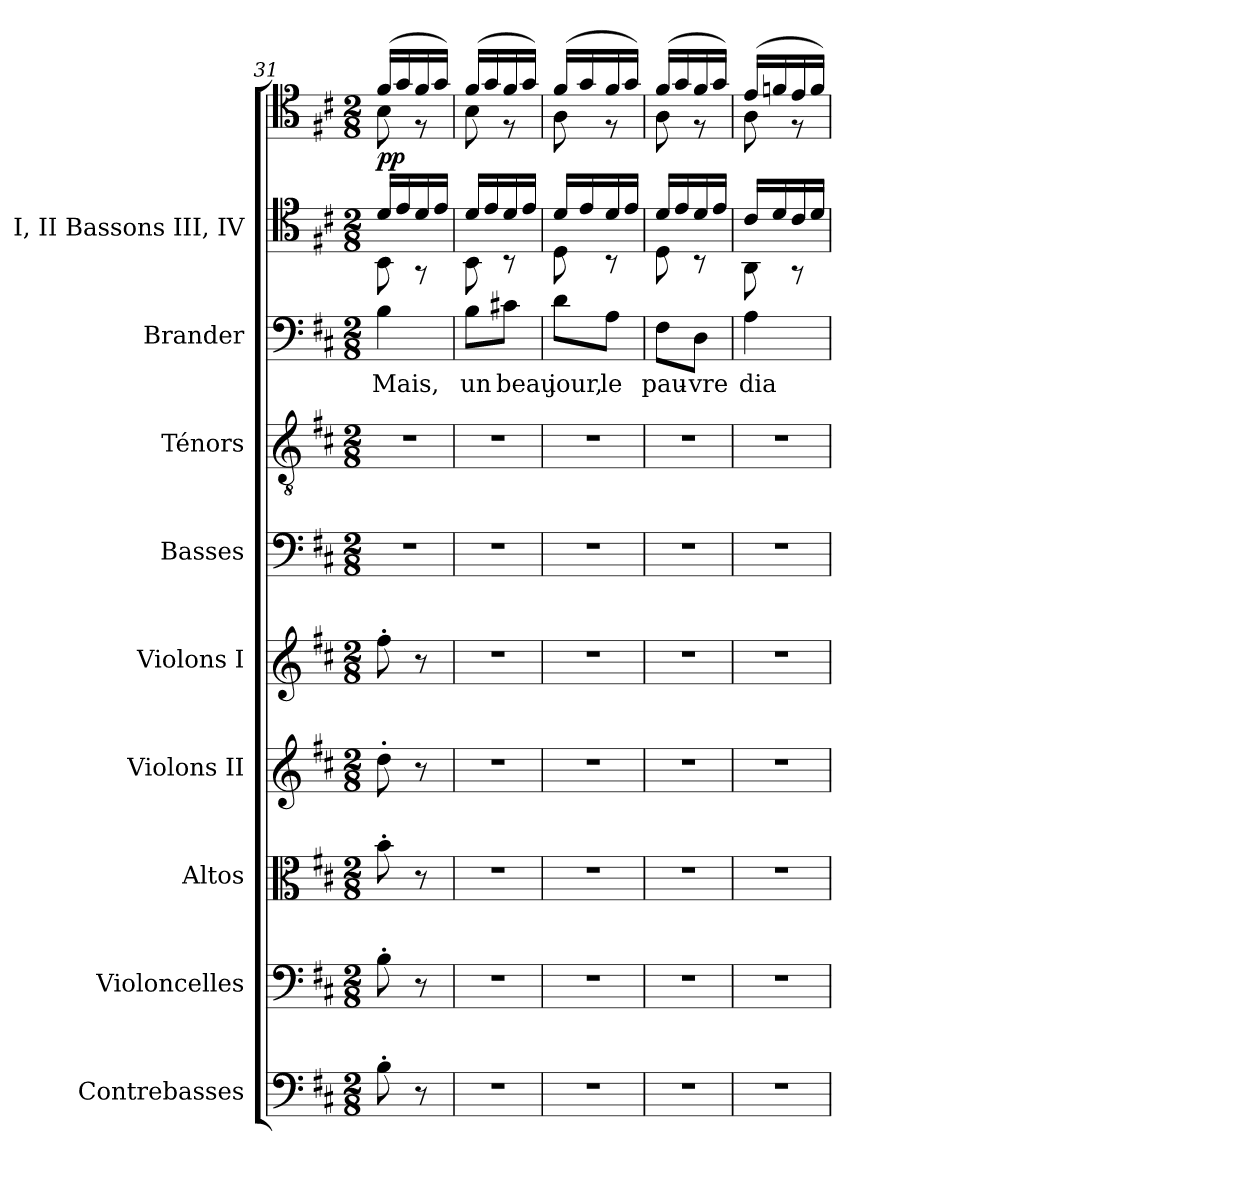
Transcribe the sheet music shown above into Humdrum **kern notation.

**kern	**kern	**kern	**kern	**kern	**kern	**kern	**kern	**text	**kern	**kern	**dynam
*part9	*part8	*part7	*part6	*part5	*part4	*part3	*part2	*part2	*part1	*part1	*part1
*staff10	*staff9	*staff8	*staff7	*staff6	*staff5	*staff4	*staff3	*staff3	*staff2	*staff1	*staff1/2
*I"Contrebasses	*I"Violoncelles	*I"Altos	*I"Violons II	*I"Violons I	*I"Basses	*I"Ténors	*I"Brander	*	*I"I, II   Bassons   III, IV	*	*
*clefF4	*clefF4	*clefC3	*clefG2	*clefG2	*clefF4	*clefGv2	*clefF4	*	*clefC4	*clefC4	*
*ITrd7c12	*	*	*	*	*	*ITrd7c12	*	*	*	*	*
*k[f#c#]	*k[f#c#]	*k[f#c#]	*k[f#c#]	*k[f#c#]	*k[f#c#]	*k[f#c#]	*k[f#c#]	*	*k[f#c#]	*k[f#c#]	*
*D:	*D:	*D:	*D:	*D:	*D:	*D:	*D:	*	*D:	*D:	*
*M2/8	*M2/8	*M2/8	*M2/8	*M2/8	*M2/8	*M2/8	*M2/8	*	*M2/8	*M2/8	*
=31	=31	=31	=31	=31	=31	=31	=31	=31	=31	=31	=31
!	!	!	!	!	!LO:N:vis=1	!LO:N:vis=1	!	!	!	!	!
!	!	!	!	!	!	!	!	!LO:LY:b:color=#000000	!	!	!
*	*	*	*	*	*	*	*	*	*^	*^	*
8BB'i\	8B'i\	8b'i\	8dd'i\	8ff#'i\	4r	4r	4Bi\	Mais,	16di/LL	8BBi\	(16f#i/LL	8Bi\	p p
.	.	.	.	.	.	.	.	.	16ei/	.	16gi/	.	.
8r	8r	8r	8r	8r	.	.	.	.	16di/	8r	16f#i/	8r	.
.	.	.	.	.	.	.	.	.	16ei/JJ	.	16gi/JJ)	.	.
=32	=32	=32	=32	=32	=32	=32	=32	=32	=32	=32	=32	=32	=32
!LO:N:vis=1	!LO:N:vis=1	!LO:N:vis=1	!LO:N:vis=1	!LO:N:vis=1	!LO:N:vis=1	!LO:N:vis=1	!	!	!	!	!	!	!
!	!	!	!	!	!	!	!	!LO:LY:b:color=#000000	!	!	!	!	!
4r	4r	4r	4r	4r	4r	4r	8Bi\L	un	16di/LL	8BBi\	(16f#i/LL	8Bi\	.
.	.	.	.	.	.	.	.	.	16ei/	.	16gi/	.	.
!	!	!	!	!	!	!	!	!LO:LY:b:color=#000000	!	!	!	!	!
.	.	.	.	.	.	.	8c#Xi\J	beau	16di/	8r	16f#i/	8r	.
.	.	.	.	.	.	.	.	.	16ei/JJ	.	16gi/JJ)	.	.
=33	=33	=33	=33	=33	=33	=33	=33	=33	=33	=33	=33	=33	=33
!LO:N:vis=1	!LO:N:vis=1	!LO:N:vis=1	!LO:N:vis=1	!LO:N:vis=1	!LO:N:vis=1	!LO:N:vis=1	!	!	!	!	!	!	!
!	!	!	!	!	!	!	!	!LO:LY:b:color=#000000	!	!	!	!	!
4r	4r	4r	4r	4r	4r	4r	8di\L	jour,	16di/LL	8Di\	(16f#i/LL	8Ai\	.
.	.	.	.	.	.	.	.	.	16ei/	.	16gi/	.	.
!	!	!	!	!	!	!	!	!LO:LY:b:color=#000000	!	!	!	!	!
.	.	.	.	.	.	.	8Ai\J	le	16di/	8r	16f#i/	8r	.
.	.	.	.	.	.	.	.	.	16ei/JJ	.	16gi/JJ)	.	.
!!LO:PB:g=z	!!
=34	=34	=34	=34	=34	=34	=34	=34	=34	=34	=34	=34	=34	=34
!LO:N:vis=1	!LO:N:vis=1	!LO:N:vis=1	!LO:N:vis=1	!LO:N:vis=1	!LO:N:vis=1	!LO:N:vis=1	!	!	!	!	!	!	!
!	!	!	!	!	!	!	!	!LO:LY:b:color=#000000	!	!	!	!	!
4r	4r	4r	4r	4r	4r	4r	8F#i\L	pau-	16di/LL	8Di\	(16f#i/LL	8Ai\	.
.	.	.	.	.	.	.	.	.	16ei/	.	16gi/	.	.
!	!	!	!	!	!	!	!	!LO:LY:b:color=#000000	!	!	!	!	!
.	.	.	.	.	.	.	8Di\J	-vre	16di/	8r	16f#i/	8r	.
.	.	.	.	.	.	.	.	.	16ei/JJ	.	16gi/JJ)	.	.
=35	=35	=35	=35	=35	=35	=35	=35	=35	=35	=35	=35	=35	=35
!LO:N:vis=1	!LO:N:vis=1	!LO:N:vis=1	!LO:N:vis=1	!LO:N:vis=1	!LO:N:vis=1	!LO:N:vis=1	!	!	!	!	!	!	!
!	!	!	!	!	!	!	!	!LO:LY:b:color=#000000	!	!	!	!	!
4r	4r	4r	4r	4r	4r	4r	4Ai\	dia-	16c#i/LL	8AAi\	(16ei/LL	8Ai\	.
.	.	.	.	.	.	.	.	.	16di/	.	16fni/	.	.
.	.	.	.	.	.	.	.	.	16c#i/	8r	16ei/	8r	.
.	.	.	.	.	.	.	.	.	16di/JJ	.	16fi/JJ)	.	.
*	*	*	*	*	*	*	*	*	*v	*v	*	*	*
*	*	*	*	*	*	*	*	*	*	*v	*v	*
=	=	=	=	=	=	=	=	=	=	=	=
*-	*-	*-	*-	*-	*-	*-	*-	*-	*-	*-	*-
